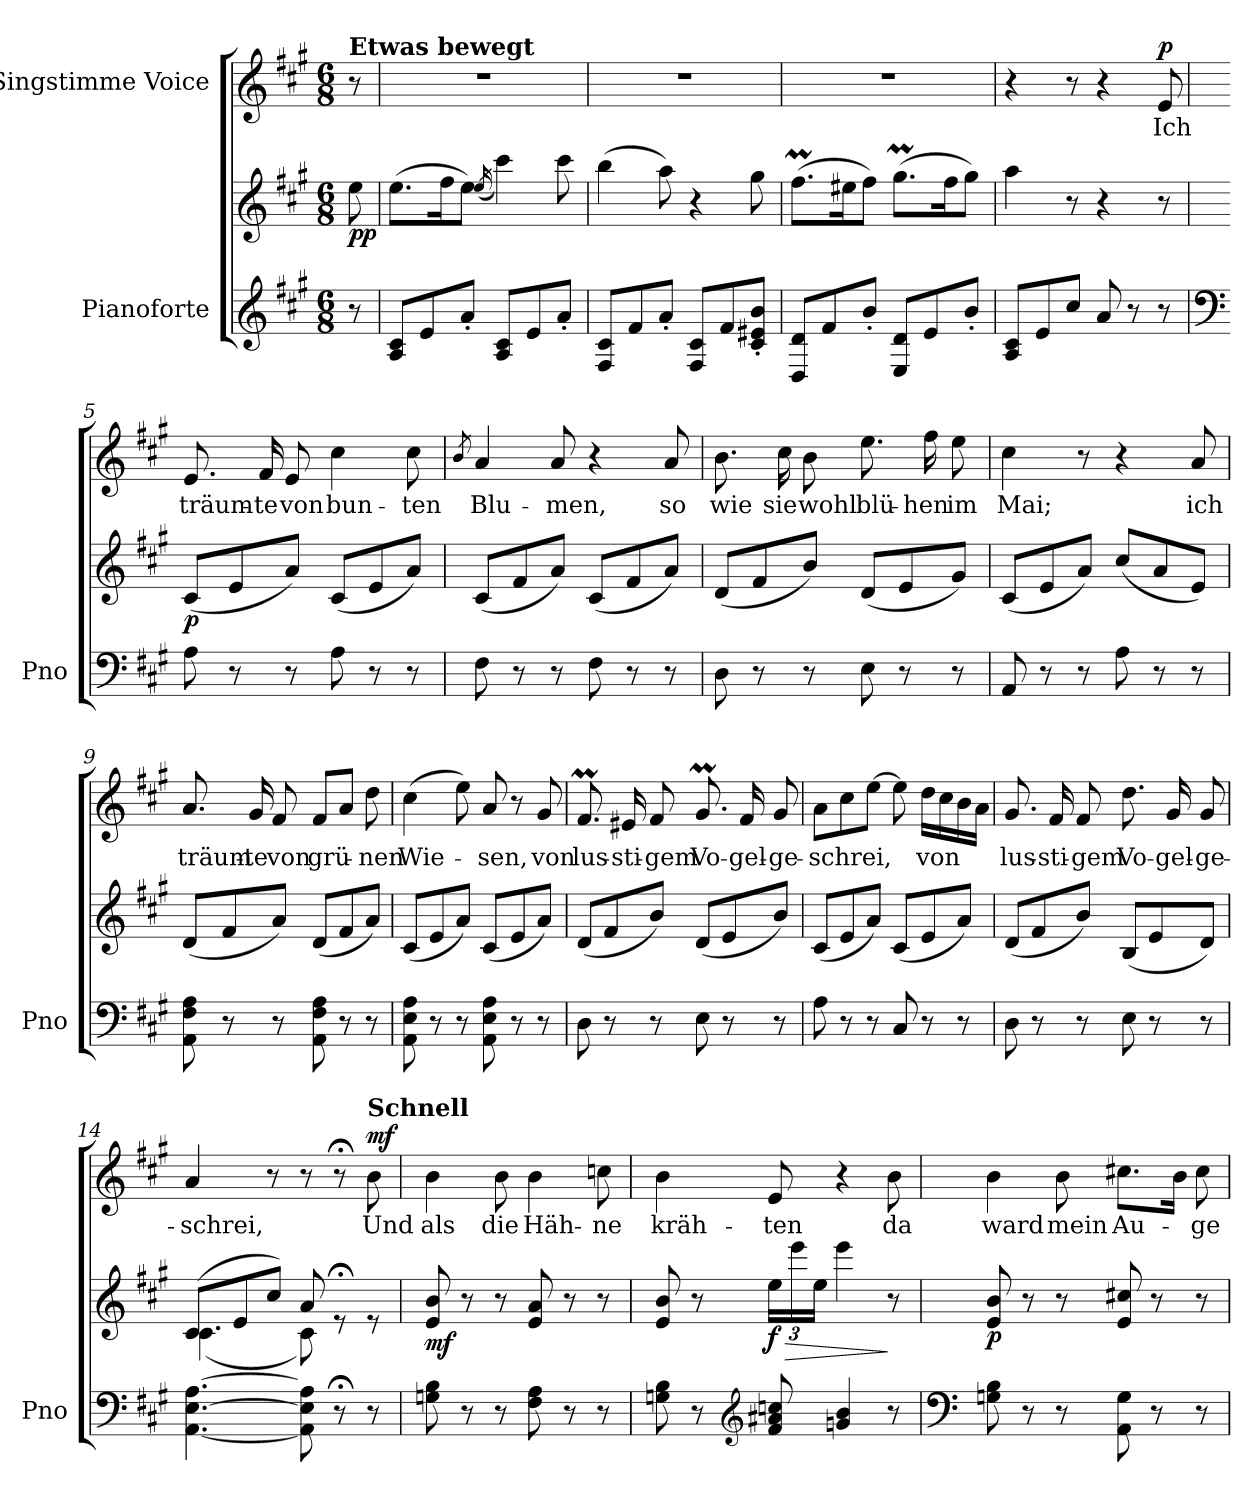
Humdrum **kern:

**kern	**kern	**dynam	**kern	**text	**dynam
*part2	*part2	*part2	*part1	*part1	*part1
*staff3	*staff2	*staff2/3	*staff1	*staff1	*staff1
*I"Pianoforte	*	*	*I"Singstimme Voice	*	*
*I'Pno	*	*	*	*	*
*clefG2	*clefG2	*	*clefG2	*	*
*k[f#c#g#]	*k[f#c#g#]	*	*k[f#c#g#]	*	*
*M6/8	*M6/8	*	*M6/8	*	*
*MM60	*MM60	*	*MM60	*	*
=	=	=	=	=	=
!	!	!	!LO:TX:a:B:t=Etwas bewegt	!	!
!	!	!LO:DY:b	!	!	!
8r	8ee\	pp	8r	.	.
=1	=1	=1	=1	=1	=1
8A/ 8c#/L	(8.ee\L	.	2.r	.	.
8e/	.	.	.	.	.
.	16ff#\K	.	.	.	.
8a'/J	8ee\J)	.	.	.	.
.	(>16qee/	.	.	.	.
8A/ 8c#/L	4ccc#\)	.	.	.	.
8e/	.	.	.	.	.
8a'/J	8ccc#\	.	.	.	.
=2	=2	=2	=2	=2	=2
8F#/ 8c#/L	(4bb\	.	2.r	.	.
8f#/	.	.	.	.	.
8a'/J	8aa\)	.	.	.	.
8F#/ 8c#/L	4r	.	.	.	.
8f#/	.	.	.	.	.
8c#/' 8e#X/' 8b/'J	8gg#\	.	.	.	.
=3	=3	=3	=3	=3	=3
8D/ 8d/L	(8.ff#M\L	.	2.r	.	.
8f#/	.	.	.	.	.
.	16ee#X\K	.	.	.	.
8b'/J	8ff#\J)	.	.	.	.
8E/ 8d/L	(8.gg#m\L	.	.	.	.
8e/	.	.	.	.	.
.	16ff#\K	.	.	.	.
8b'/J	8gg#\J)	.	.	.	.
=4	=4	=4	=4	=4	=4
8A/ 8c#/L	4aa\	.	4r	.	.
8e/	.	.	.	.	.
8cc#/J	8r	.	8r	.	.
8a/	4r	.	4r	.	.
8r	.	.	.	.	.
!	!	!	!	!LO:LY:b	!LO:DY:a
8r	8r	.	8e/	Ich	p
!!LO:LB:g=z
=5	=5	=5	=5	=5	=5
*clefF4	*	*	*	*	*
!	!	!LO:DY:b	!	!LO:LY:b	!
8A\	(8c#/L	p	8.e/	träum-	.
8r	8e/	.	.	.	.
!	!	!	!	!LO:LY:b	!
.	.	.	16f#/	-te	.
!	!	!	!	!LO:LY:b	!
8r	8a/J)	.	8e/	von	.
!	!	!	!	!LO:LY:b	!
8A\	(8c#/L	.	4cc#\	bun-	.
8r	8e/	.	.	.	.
!	!	!	!	!LO:LY:b	!
8r	8a/J)	.	8cc#\	-ten	.
=6	=6	=6	=6	=6	=6
.	.	.	8qb/	.	.
!	!	!	!	!LO:LY:b	!
8F#\	(8c#/L	.	4a/	Blu-	.
8r	8f#/	.	.	.	.
!	!	!	!	!LO:LY:b	!
8r	8a/J)	.	8a/	-men,	.
8F#\	(8c#/L	.	4r	.	.
8r	8f#/	.	.	.	.
!	!	!	!	!LO:LY:b	!
8r	8a/J)	.	8a/	so	.
=7	=7	=7	=7	=7	=7
!	!	!	!	!LO:LY:b	!
8D\	(8d/L	.	8.b\	wie	.
8r	8f#/	.	.	.	.
!	!	!	!	!LO:LY:b	!
.	.	.	16cc#\	sie	.
!	!	!	!	!LO:LY:b	!
8r	8b/J)	.	8b\	wohl	.
!	!	!	!	!LO:LY:b	!
8E\	(8d/L	.	8.ee\	blü-	.
8r	8e/	.	.	.	.
!	!	!	!	!LO:LY:b	!
.	.	.	16ff#\	-hen	.
!	!	!	!	!LO:LY:b	!
8r	8g#/J)	.	8ee\	im	.
=8	=8	=8	=8	=8	=8
!	!	!	!	!LO:LY:b	!
8AA/	(8c#/L	.	4cc#\	Mai;	.
8r	8e/	.	.	.	.
8r	8a/J)	.	8r	.	.
8A\	(8cc#/L	.	4r	.	.
8r	8a/	.	.	.	.
!	!	!	!	!LO:LY:b	!
8r	8e/J)	.	8a/	ich	.
=9	=9	=9	=9	=9	=9
!	!	!	!	!LO:LY:b	!
8AA\ 8F#\ 8A\	(8d/L	.	8.a/	träum-	.
8r	8f#/	.	.	.	.
!	!	!	!	!LO:LY:b	!
.	.	.	16g#/	-te	.
!	!	!	!	!LO:LY:b	!
8r	8a/J)	.	8f#/	von	.
!	!	!	!	!LO:LY:b	!
8AA\ 8F#\ 8A\	(8d/L	.	8f#/L	grü-	.
8r	8f#/	.	8a/J	.	.
!	!	!	!	!LO:LY:b	!
8r	8a/J)	.	8dd\	-nen	.
!!LO:LB:g=z
=10	=10	=10	=10	=10	=10
!	!	!	!	!LO:LY:b	!
8AA\ 8E\ 8A\	(8c#/L	.	(4cc#\	Wie-	.
8r	8e/	.	.	.	.
8r	8a/J)	.	8ee\)	.	.
!	!	!	!	!LO:LY:b	!
8AA\ 8E\ 8A\	(8c#/L	.	8a/	-sen,	.
8r	8e/	.	8r	.	.
!	!	!	!	!LO:LY:b	!
8r	8a/J)	.	8g#/	von	.
=11	=11	=11	=11	=11	=11
!	!	!	!	!LO:LY:b	!
8D\	(8d/L	.	8.f#M/	lus-	.
8r	8f#/	.	.	.	.
!	!	!	!	!LO:LY:b	!
.	.	.	16e#X/	-sti-	.
!	!	!	!	!LO:LY:b	!
8r	8b/J)	.	8f#/	-gem	.
!	!	!	!	!LO:LY:b	!
8E\	(8d/L	.	8.g#m/	Vo-	.
8r	8e/	.	.	.	.
!	!	!	!	!LO:LY:b	!
.	.	.	16f#/	-gel-	.
!	!	!	!	!LO:LY:b	!
8r	8b/J)	.	8g#/	-ge-	.
=12	=12	=12	=12	=12	=12
!	!	!	!	!LO:LY:b	!
8A\	(8c#/L	.	8a\L	-schrei,	.
8r	8e/	.	8cc#\	.	.
8r	8a/J)	.	[8ee\J	.	.
8C#/	(8c#/L	.	8ee\]	.	.
!	!	!	!	!LO:LY:b	!
8r	8e/	.	16dd\LL	von	.
.	.	.	16cc#\	.	.
8r	8a/J)	.	16b\	.	.
.	.	.	16a\JJ	.	.
=13	=13	=13	=13	=13	=13
!	!	!	!	!LO:LY:b	!
8D\	(8d/L	.	8.g#/	lus-	.
8r	8f#/	.	.	.	.
!	!	!	!	!LO:LY:b	!
.	.	.	16f#/	-sti-	.
!	!	!	!	!LO:LY:b	!
8r	8b/J)	.	8f#/	-gem	.
!	!	!	!	!LO:LY:b	!
8E\	(8B/L	.	8.dd\	Vo-	.
8r	8e/	.	.	.	.
!	!	!	!	!LO:LY:b	!
.	.	.	16g#/	-gel-	.
!	!	!	!	!LO:LY:b	!
8r	8d/J)	.	8g#/	-ge-	.
!!LO:PB:g=z
=14	=14	=14	=14	=14	=14
*	*^	*	*	*	*
!	!	!	!	!	!LO:LY:b	!
[4.AA\ [4.E\ [4.A\	(8c#/L	(4.c#\	.	4a/	schrei,	.
.	8e/	.	.	.	.	.
.	8cc#/J)	.	.	8r	.	.
8AA\] 8E\] 8A\]	8a/	8c#\)	.	8r	.	.
*	*	*	*	*MM90	*	*
8r;<	8r;<e	4ryy	.	8r;<	.	.
!	!	!	!	!LO:TX:a:B:t=Schnell	!	!
!	!	!	!	!	!LO:LY:b	!LO:DY:a
8r	8re	.	.	8b\	Und	mf
*	*v	*v	*	*	*	*
=15	=15	=15	=15	=15	=15
!	!	!LO:DY:b	!	!LO:LY:b	!
8Gn\ 8B\	8e/ 8b/	mf	4b\	als	.
8r	8r	.	.	.	.
!	!	!	!	!LO:LY:b	!
8r	8r	.	8b\	die	.
!	!	!	!	!LO:LY:b	!
8F#\ 8A\	8e/ 8a/	.	4b\	Häh-	.
8r	8r	.	.	.	.
!	!	!	!	!LO:LY:b	!
8r	8r	.	8ccn\	-ne	.
=16	=16	=16	=16	=16	=16
!	!	!	!	!LO:LY:b	!
8Gn\ 8B\	8e/ 8b/	.	4b\	kräh-	.
8r	8r	.	.	.	.
*clefG2	*	*	*	*	*
*	*Xbrackettup	*	*	*	*
!	!	!LO:DY:b	!	!LO:LY:b	!
8f#/ 8a#X/ 8ccn/	24ee\LL	f	8e/	-ten	.
!	!	!LO:HP:b	!	!	!
.	24eee\	>	.	.	.
.	24ee\JJ	.	.	.	.
4gn/ 4b/	4eee\	.	4r	.	.
!	!	!	!	!LO:LY:b	!
8r	8r	]	8b\	da	.
=17	=17	=17	=17	=17	=17
*clefF4	*	*	*	*	*
!	!	!LO:DY:b	!	!LO:LY:b	!
8Gn\ 8B\	8e/ 8b/	p	4b\	ward	.
8r	8r	.	.	.	.
!	!	!	!	!LO:LY:b	!
8r	8r	.	8b\	mein	.
!	!	!	!	!LO:LY:b	!
8AA\ 8G\	8e/ 8cc#X/	.	8.cc#X\L	Au-	.
8r	8r	.	.	.	.
.	.	.	16b\Jk	.	.
!	!	!	!	!LO:LY:b	!
8r	8r	.	8cc#\	-ge	.
=	=	=	=	=	=
*-	*-	*-	*-	*-	*-
